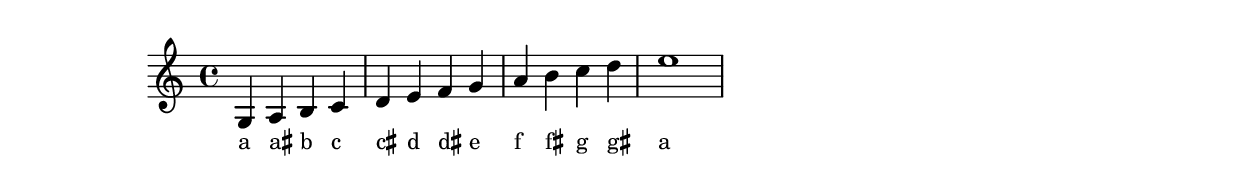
%% DO NOT EDIT this file manually; it is automatically
%% generated from LSR http://lsr.dsi.unimi.it
%% Make any changes in LSR itself, or in Documentation/snippets/new/ ,
%% and then run scripts/auxiliar/makelsr.py
%%
%% This file is in the public domain.
\version "2.14.0"

\header {
  lsrtags = "pitches"

  texidoc = "
@code{staffLineLayoutFunction} is used to change the position of notes.
This snippet shows setting its value to @code{ly:pitch-semitones} in
order to produce a chromatic scale with the distance between each space
and line of the stave equal to one semitone.

"
  doctitle = "Changing the interval of lines on the stave"
} % begin verbatim

scale = \relative c' {
  a4 ais b c
  cis4 d dis e
  f4 fis g gis
  a1
}

\new Staff \with {
  \remove "Accidental_engraver"
  staffLineLayoutFunction = #ly:pitch-semitones
}
{
  <<
    \scale
    \context NoteNames {
      \set printOctaveNames = ##f
      \scale
    }
  >>
}

